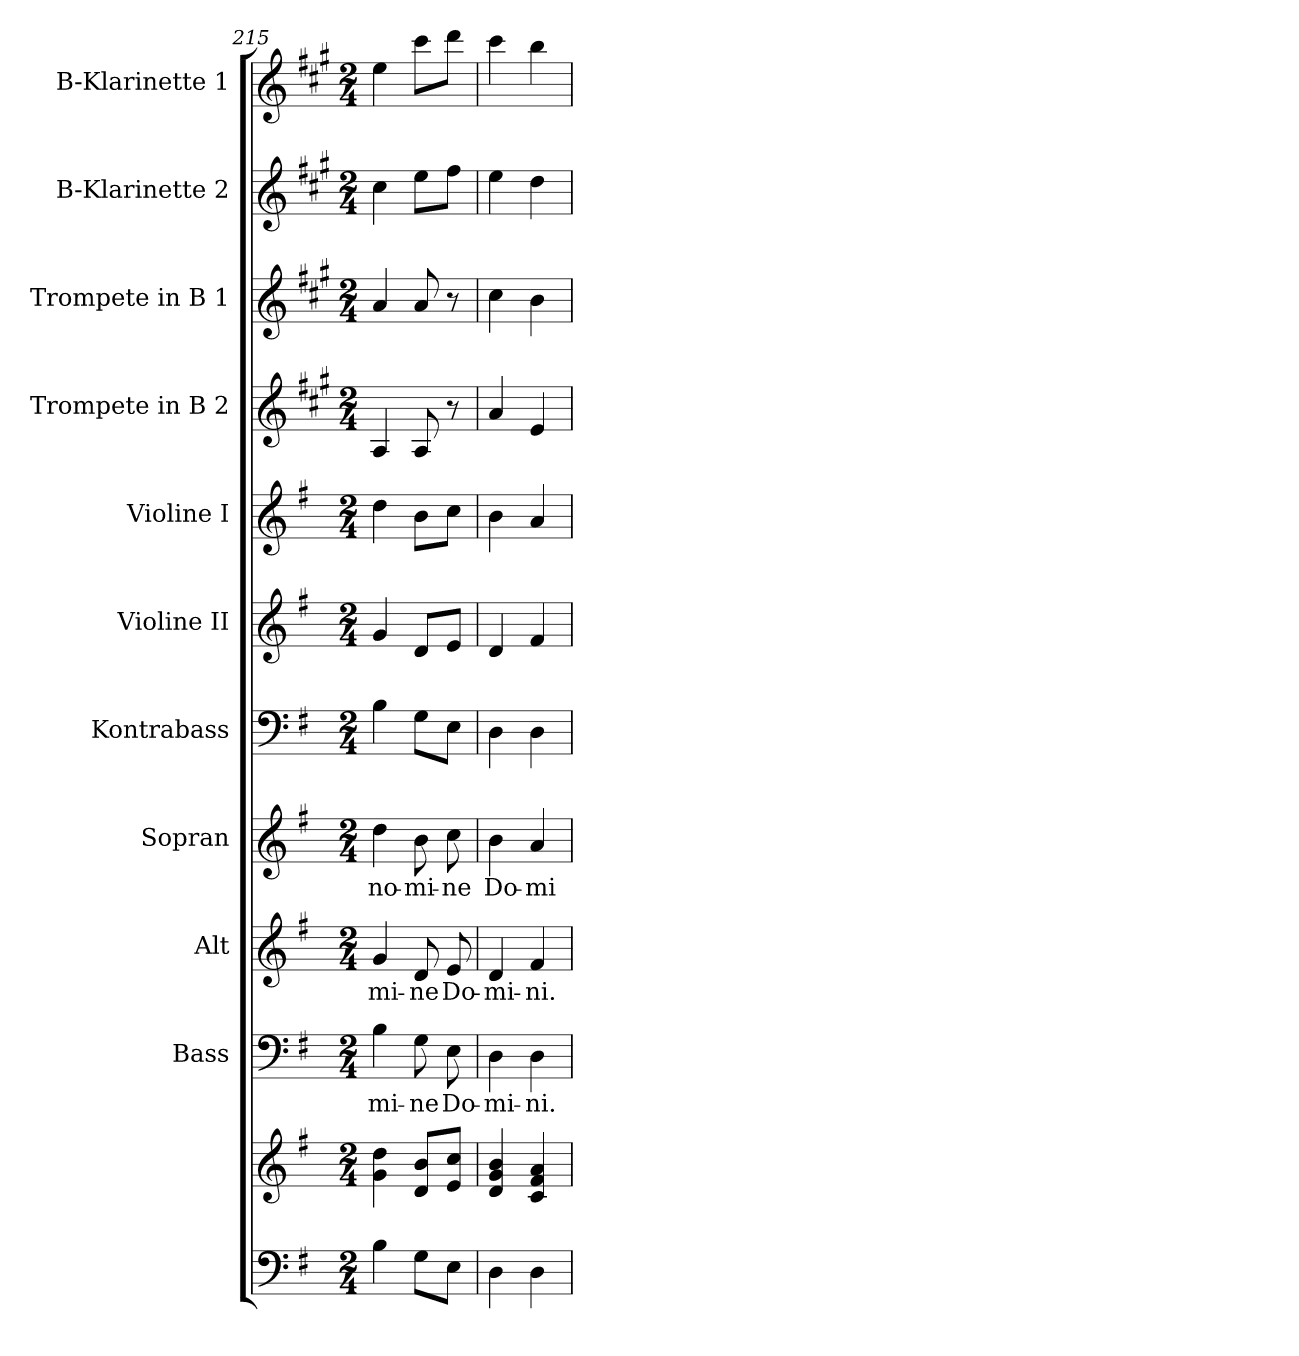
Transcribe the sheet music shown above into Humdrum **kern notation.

**kern	**kern	**kern	**text	**kern	**text	**kern	**text	**kern	**kern	**kern	**kern	**kern	**kern	**kern
*part11	*part11	*part10	*part10	*part9	*part9	*part8	*part8	*part7	*part6	*part5	*part4	*part3	*part2	*part1
*staff12	*staff11	*staff10	*staff10	*staff9	*staff9	*staff8	*staff8	*staff7	*staff6	*staff5	*staff4	*staff3	*staff2	*staff1
*	*	*I"Bass	*	*I"Alt	*	*I"Sopran	*	*I"Kontrabass	*I"Violine II	*I"Violine I	*I"Trompete in B 2	*I"Trompete in B 1	*I"B-Klarinette 2	*I"B-Klarinette 1
*	*	*I'B.	*	*I'A.	*	*I'S.	*	*I'Kb.	*I'Vl. II	*I'Vl. I	*I'Tr. 2	*I'Tr. 1	*I'B Kl. 2	*I'B Kl. 1
*clefF4	*clefG2	*clefF4	*	*clefG2	*	*clefG2	*	*clefF4	*clefG2	*clefG2	*clefG2	*clefG2	*clefG2	*clefG2
*	*	*	*	*	*	*	*	*ITrd7c12	*	*	*ITrd1c2	*ITrd1c2	*ITrd1c2	*ITrd1c2
*k[f#]	*k[f#]	*k[f#]	*	*k[f#]	*	*k[f#]	*	*k[f#]	*k[f#]	*k[f#]	*k[f#]	*k[f#]	*k[f#]	*k[f#]
*G:	*G:	*G:	*	*G:	*	*G:	*	*G:	*G:	*G:	*G:	*G:	*G:	*G:
*M2/4	*M2/4	*M2/4	*	*M2/4	*	*M2/4	*	*M2/4	*M2/4	*M2/4	*M2/4	*M2/4	*M2/4	*M2/4
=215	=215	=215	=215	=215	=215	=215	=215	=215	=215	=215	=215	=215	=215	=215
!	!	!	!LO:LY:b	!	!LO:LY:b	!	!LO:LY:b	!	!	!	!	!	!	!
4B\	4g\ 4dd\	4B\	-mi-	4g/	-mi-	4dd\	no-	4BB\	4g/	4dd\	4G/	4g/	4b\	4dd\
!	!	!	!LO:LY:b	!	!LO:LY:b	!	!LO:LY:b	!	!	!	!	!	!	!
8G\L	8d/ 8b/L	8G\	-ne	8d/	-ne	8b\	-mi-	8GG\L	8d/L	8b\L	8G/	8g/	8dd\L	8bb\L
!	!	!	!LO:LY:b	!	!LO:LY:b	!	!LO:LY:b	!	!	!	!	!	!	!
8E\J	8e/ 8cc/J	8E\	Do-	8e/	Do-	8cc\	-ne	8EE\J	8e/J	8cc\J	8r	8r	8ee\J	8ccc\J
=216	=216	=216	=216	=216	=216	=216	=216	=216	=216	=216	=216	=216	=216	=216
!	!	!	!LO:LY:b	!	!LO:LY:b	!	!LO:LY:b	!	!	!	!	!	!	!
4D\	4d/ 4g/ 4b/	4D\	-mi-	4d/	-mi-	4b\	Do-	4DD\	4d/	4b\	4g/	4b\	4dd\	4bb\
!	!	!	!LO:LY:b	!	!LO:LY:b	!	!LO:LY:b	!	!	!	!	!	!	!
4D\	4c/ 4f#/ 4a/	4D\	-ni.	4f#/	-ni.	4a/	-mi-	4DD\	4f#/	4a/	4d/	4a\	4cc\	4aa\
=	=	=	=	=	=	=	=	=	=	=	=	=	=	=
*-	*-	*-	*-	*-	*-	*-	*-	*-	*-	*-	*-	*-	*-	*-
